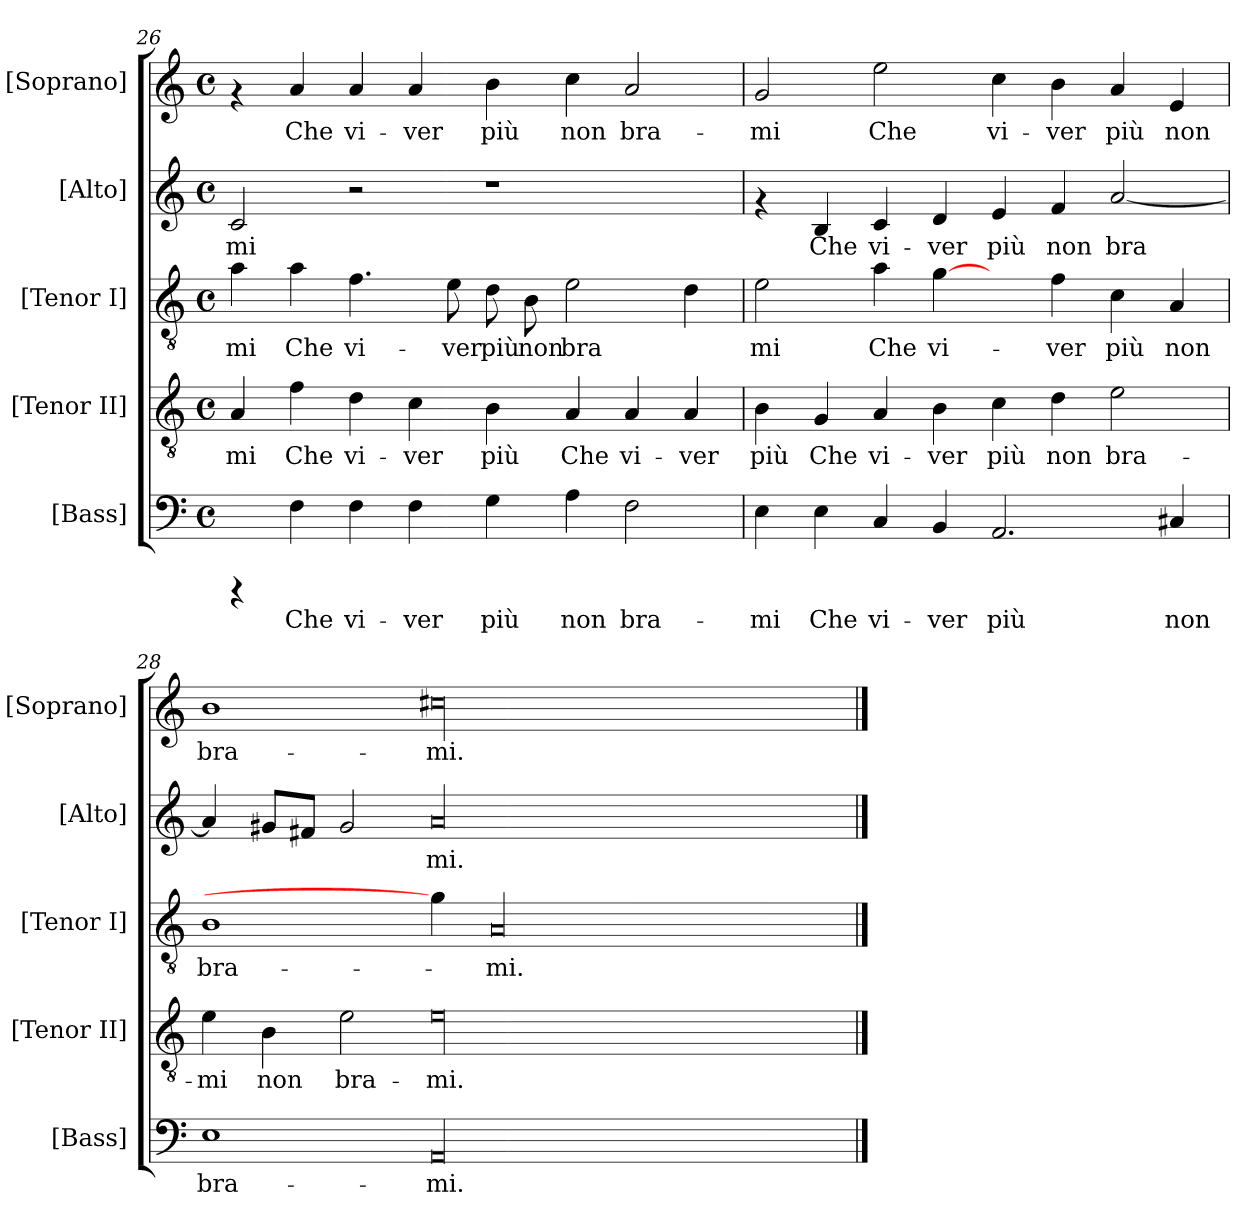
**kern	**text	**kern	**text	**kern	**text	**kern	**text	**kern	**text
*part5	*part5	*part4	*part4	*part3	*part3	*part2	*part2	*part1	*part1
*staff5	*staff5	*staff4	*staff4	*staff3	*staff3	*staff2	*staff2	*staff1	*staff1
*I"[Bass]	*	*I"[Tenor II]	*	*I"[Tenor I]	*	*I"[Alto]	*	*I"[Soprano]	*
*I'[Bass]	*	*I'[Tenor II]	*	*I'[Tenor I]	*	*I'[Alto]	*	*I'[Soprano]	*
!!LO:PB:g=z
*clefF4	*	*clefGv2	*	*clefGv2	*	*clefG2	*	*clefG2	*
*k[]	*	*k[]	*	*k[]	*	*k[]	*	*k[]	*
*C:	*	*C:	*	*C:	*	*C:	*	*C:	*
*M4/4	*	*M4/4	*	*M4/4	*	*M4/4	*	*M4/4	*
*met(c)	*	*met(c)	*	*met(c)	*	*met(c)	*	*met(c)	*
=26	=26	=26	=26	=26	=26	=26	=26	=26	=26
!	!	!	!LO:LY:b:rj	!	!LO:LY:b:rj	!	!LO:LY:b:rj	!	!
4rCCC	.	4A/	-mi	4a\	-mi	2c/	-mi	4rf	.
!	!LO:LY:b:rj	!	!LO:LY:b:rj	!	!LO:LY:b:rj	!	!	!	!LO:LY:b:rj
4F\	Che	4f\	Che	4a\	Che	.	.	4a/	Che
!	!LO:LY:b:rj	!	!LO:LY:b:rj	!	!LO:LY:b:rj	!	!	!	!LO:LY:b:rj
4F\	vi-	4d\	vi-	4.f\	vi-	2r	.	4a/	vi-
!	!LO:LY:b:rj	!	!LO:LY:b:rj	!	!	!	!	!	!LO:LY:b:rj
4F\	-ver	4c\	-ver	.	.	.	.	4a/	-ver
!	!	!	!	!	!LO:LY:b:rj	!	!	!	!
.	.	.	.	8e\	-ver	.	.	.	.
!	!LO:LY:b:rj	!	!LO:LY:b:rj	!	!LO:LY:b:rj	!	!	!	!LO:LY:b:rj
4G\	più	4B\	più	8d\	più	1r	.	4b\	più
!	!	!	!	!	!LO:LY:b:rj	!	!	!	!
.	.	.	.	8B\	non	.	.	.	.
!	!LO:LY:b:rj	!	!LO:LY:b:rj	!	!LO:LY:b:rj	!	!	!	!LO:LY:b:rj
4A\	non	4A/	Che	2e\	bra-	.	.	4cc\	non
!	!LO:LY:b:rj	!	!LO:LY:b:rj	!	!	!	!	!	!LO:LY:b:rj
2F\	bra-	4A/	vi-	.	.	.	.	2a/	bra-
!	!	!	!LO:LY:b:rj	!	!LO:LY:b:rj	!	!	!	!
.	.	4A/	-ver	4d\	--	.	.	.	.
=27	=27	=27	=27	=27	=27	=27	=27	=27	=27
!	!LO:LY:b:rj	!	!LO:LY:b:rj	!	!LO:LY:b:rj	!	!	!	!LO:LY:b:rj
4E\	-mi	4B\	più	2e\	-mi	4rf	.	2g/	-mi
!	!LO:LY:b:rj	!	!LO:LY:b:rj	!	!	!	!LO:LY:b:rj	!	!
4E\	Che	4G/	Che	.	.	4B/	Che	.	.
!	!LO:LY:b:rj	!	!LO:LY:b:rj	!	!LO:LY:b:rj	!	!LO:LY:b:rj	!	!LO:LY:b:rj
4C/	vi-	4A/	vi-	4a\	Che	4c/	vi-	2ee\	Che
!	!LO:LY:b:rj	!	!LO:LY:b:rj	!	!LO:LY:b:rj	!	!LO:LY:b:rj	!	!
4BB/	-ver	4B\	-ver	[4g\	vi-	4d/	-ver	.	.
!	!LO:LY:b:rj	!	!LO:LY:b:rj	!	!	!	!LO:LY:b:rj	!	!LO:LY:b:rj
2.AA/	più	4c\	più	4ryy	.	4e/	più	4cc\	vi-
!	!	!	!LO:LY:b:rj	!	!LO:LY:b:rj	!	!LO:LY:b:rj	!	!LO:LY:b:rj
.	.	4d\	non	4f\	-ver	4f/	non	4b\	-ver
!	!	!	!LO:LY:b:rj	!	!LO:LY:b:rj	!	!LO:LY:b:rj	!	!LO:LY:b:rj
.	.	2e\	bra-	4c\	più	[<2a/	bra-	4a/	più
!	!LO:LY:b:rj	!	!	!	!LO:LY:b:rj	!	!	!	!LO:LY:b:rj
4C#X/	non	.	.	4A/	non	.	.	4e/	non
=28	=28	=28	=28	=28	=28	=28	=28	=28	=28
!	!LO:LY:b:rj	!	!LO:LY:b:rj	!	!LO:LY:b:rj	!	!LO:LY:b:rj	!	!LO:LY:b:rj
1E	bra-	4e\	-mi	1B	bra-	4a/]	--	1b	bra-
!	!	!	!LO:LY:b:rj	!	!	!	!LO:LY:b:rj	!	!
.	.	4B\	non	.	.	8g#X/L	--	.	.
!	!	!	!	!	!	!	!LO:LY:b:rj	!	!
.	.	.	.	.	.	8f#X/J	--	.	.
!	!	!	!LO:LY:b:rj	!	!	!	!LO:LY:b:rj	!	!
.	.	2e\	bra-	.	.	2g#/	--	.	.
!	!LO:LY:b:rj	!	!LO:LY:b:rj	!	!	!	!LO:LY:b:rj	!	!LO:LY:b:rj
00AA	-mi.	00e	-mi.	4g\]	.	00a	-mi.	00cc#X	-mi.
!	!	!	!	!	!LO:LY:b:rj	!	!	!	!
.	.	.	.	00A	-mi.	.	.	.	.
4ryy	.	4ryy	.	.	.	4ryy	.	4ryy	.
==	==	==	==	==	==	==	==	==	==
*-	*-	*-	*-	*-	*-	*-	*-	*-	*-
